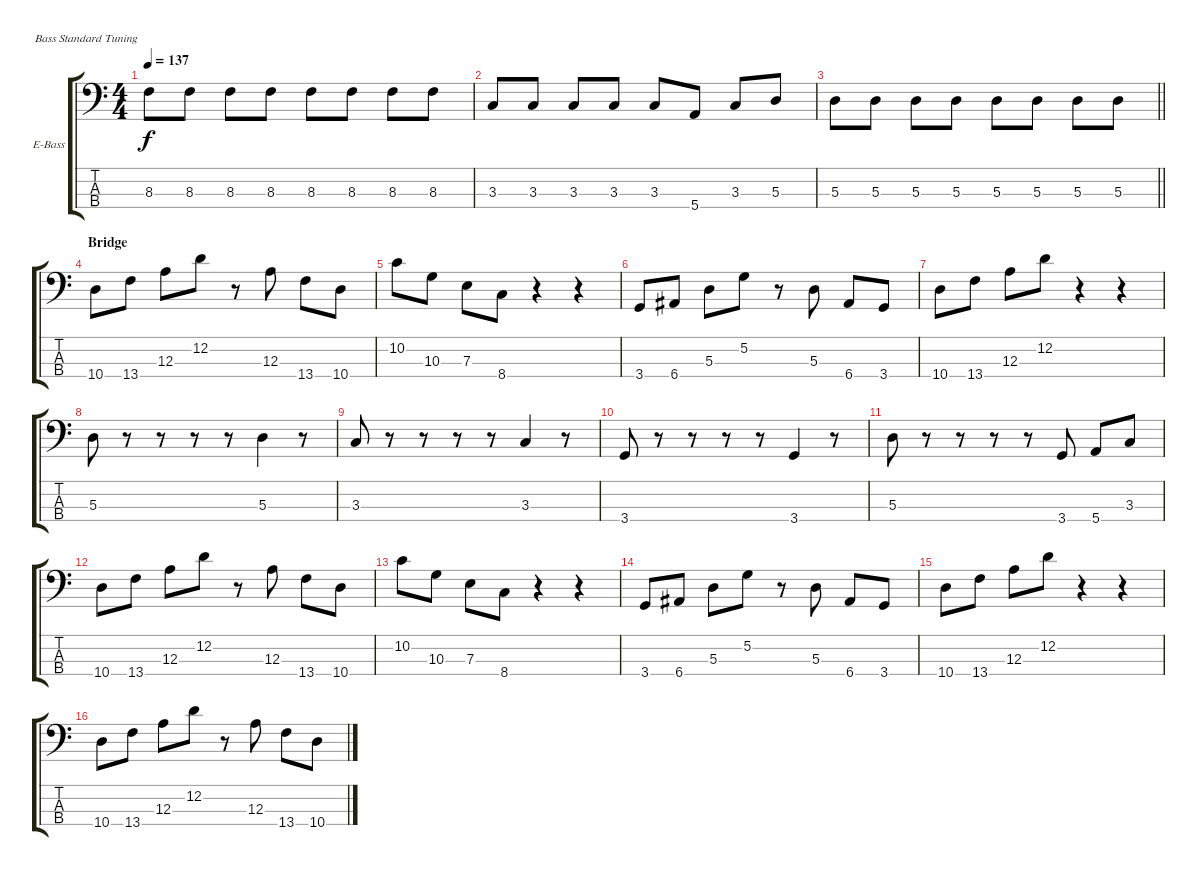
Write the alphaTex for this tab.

\bracketExtendMode groupsimilarinstruments
\firstSystemTrackNameOrientation horizontal
\otherSystemsTrackNameOrientation horizontal
\track ("Nikolai Fraiture" "E-Bass") {instrument electricbasspick}
\staff {score tabs}
\tuning (G2 D2 A1 E1)
\ts (4 4)
\tempo 137
\clef f4
\ks c
8.3.8{dy f} 8.3.8 8.3.8 8.3.8 8.3.8 8.3.8 8.3.8 8.3.8 |
3.3.8 3.3.8 3.3.8 3.3.8 3.3.8 5.4.8 3.3.8 5.3.8 |
\barLineRight lightlight
5.3.8 5.3.8 5.3.8 5.3.8 5.3.8 5.3.8 5.3.8 5.3.8 |
\section ("" "Bridge")
10.4.8 13.4.8 12.3.8 12.2.8 r.8 12.3.8 13.4.8 10.4.8 |
10.2.8 10.3.8 7.3.8 8.4.8 r.4 r.4 |
3.4.8 6.4.8 5.3.8 5.2.8 r.8 5.3.8 6.4.8 3.4.8 |
10.4.8 13.4.8 12.3.8 12.2.8 r.4 r.4 |
5.3.8 r.8 r.8 r.8 r.8 5.3.4 r.8 |
3.3.8 r.8 r.8 r.8 r.8 3.3.4 r.8 |
3.4.8 r.8 r.8 r.8 r.8 3.4.4 r.8 |
5.3.8 r.8 r.8 r.8 r.8 3.4.8 5.4.8 3.3.8 |
10.4.8 13.4.8 12.3.8 12.2.8 r.8 12.3.8 13.4.8 10.4.8 |
10.2.8 10.3.8 7.3.8 8.4.8 r.4 r.4 |
3.4.8 6.4.8 5.3.8 5.2.8 r.8 5.3.8 6.4.8 3.4.8 |
10.4.8 13.4.8 12.3.8 12.2.8 r.4 r.4 |
10.4.8 13.4.8 12.3.8 12.2.8 r.8 12.3.8 13.4.8 10.4.8
